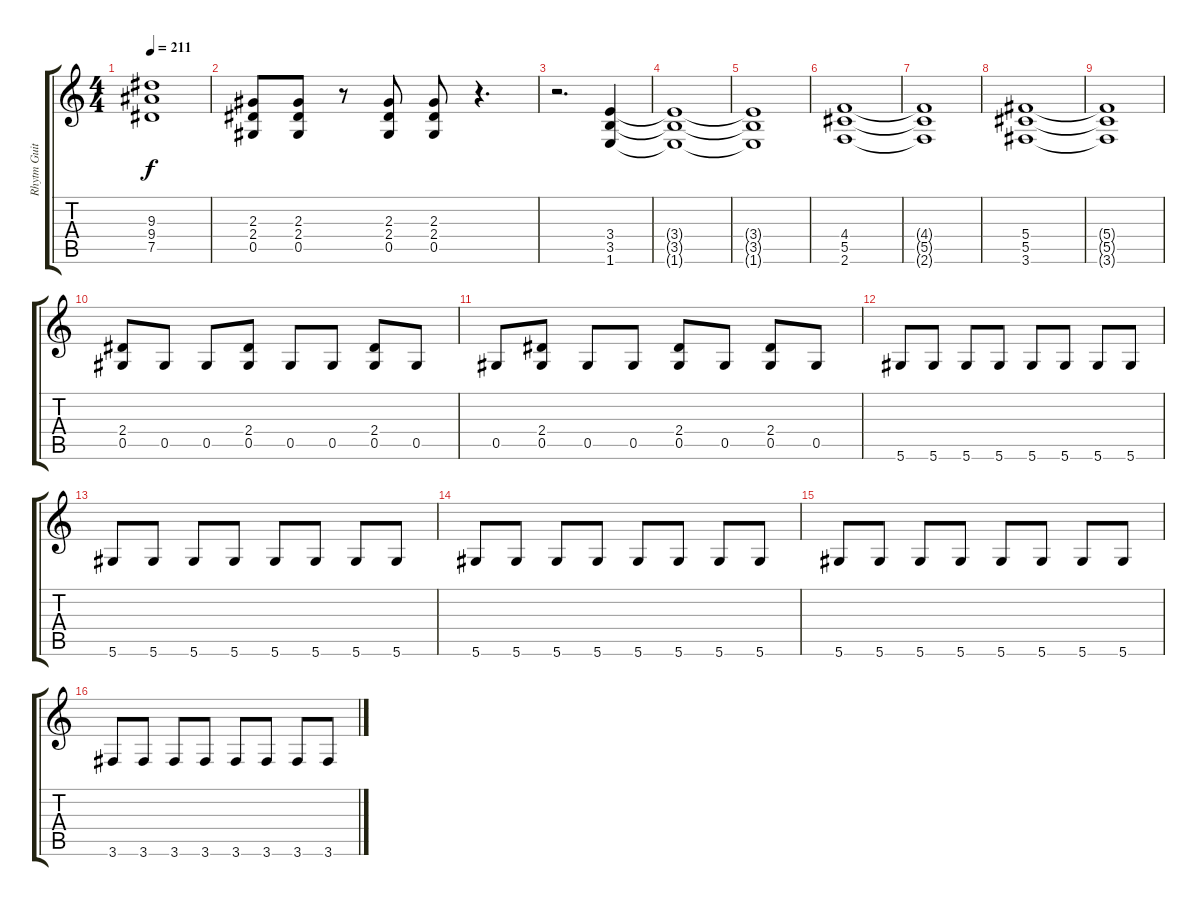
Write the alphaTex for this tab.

\track ("Rhytm Guitar" "Rhytm Guit") {instrument distortionguitar}
\staff {score tabs}
\tuning (Eb4 Bb3 Gb3 Db3 Ab2 Eb2) {hide}
\ts (4 4)
\tempo 211
\clef g2
\ks c
(9.3{t} 9.4{t} 7.5{t}).1{dy f} |
(2.3 2.4 0.5).8 (2.3 2.4 0.5).8 r.8 (2.3 2.4 0.5).8 (2.3 2.4 0.5).8 r.4{d} |
r.2{d} (3.4 3.5 1.6).4 |
(3.4{t} 3.5{t} 1.6{t}).1 |
(3.4{t} 3.5{t} 1.6{t}).1 |
(4.4 5.5 2.6).1 |
(4.4{t} 5.5{t} 2.6{t}).1 |
(5.4 5.5 3.6).1 |
(5.4{t} 5.5{t} 3.6{t}).1 |
(2.4 0.5).8 0.5.8 0.5.8 (2.4 0.5).8 0.5.8 0.5.8 (2.4 0.5).8 0.5.8 |
0.5.8 (2.4 0.5).8 0.5.8 0.5.8 (2.4 0.5).8 0.5.8 (2.4 0.5).8 0.5.8 |
5.6.8 5.6.8 5.6.8 5.6.8 5.6.8 5.6.8 5.6.8 5.6.8 |
5.6.8 5.6.8 5.6.8 5.6.8 5.6.8 5.6.8 5.6.8 5.6.8 |
5.6.8 5.6.8 5.6.8 5.6.8 5.6.8 5.6.8 5.6.8 5.6.8 |
5.6.8 5.6.8 5.6.8 5.6.8 5.6.8 5.6.8 5.6.8 5.6.8 |
3.6.8 3.6.8 3.6.8 3.6.8 3.6.8 3.6.8 3.6.8 3.6.8
